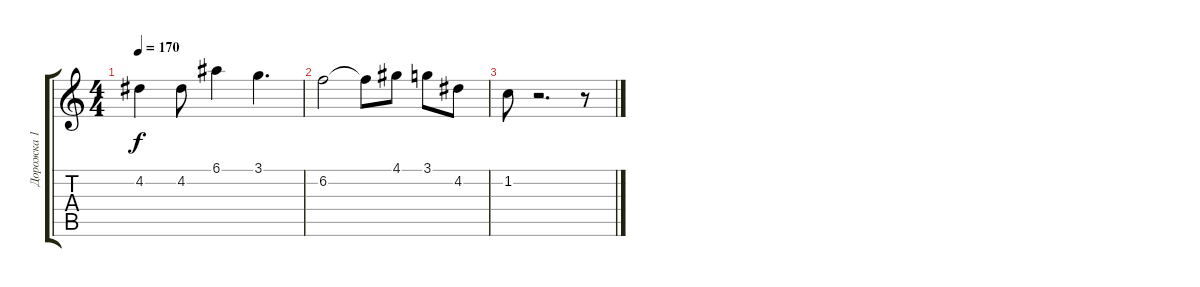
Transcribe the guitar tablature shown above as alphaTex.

\track ("Дорожка 1" "Дорожка 1") {instrument distortionguitar}
\staff {score tabs}
\tuning (E4 B3 G3 D3 A2 E2) {hide}
\ts (4 4)
\tempo 170
\clef g2
\ks c
4.2.4{dy f} 4.2.8 6.1.4 3.1.4{d} |
6.2.2 6.2{t}.8 4.1.8 3.1.8 4.2.8 |
1.2.8 r.2{d} r.8
